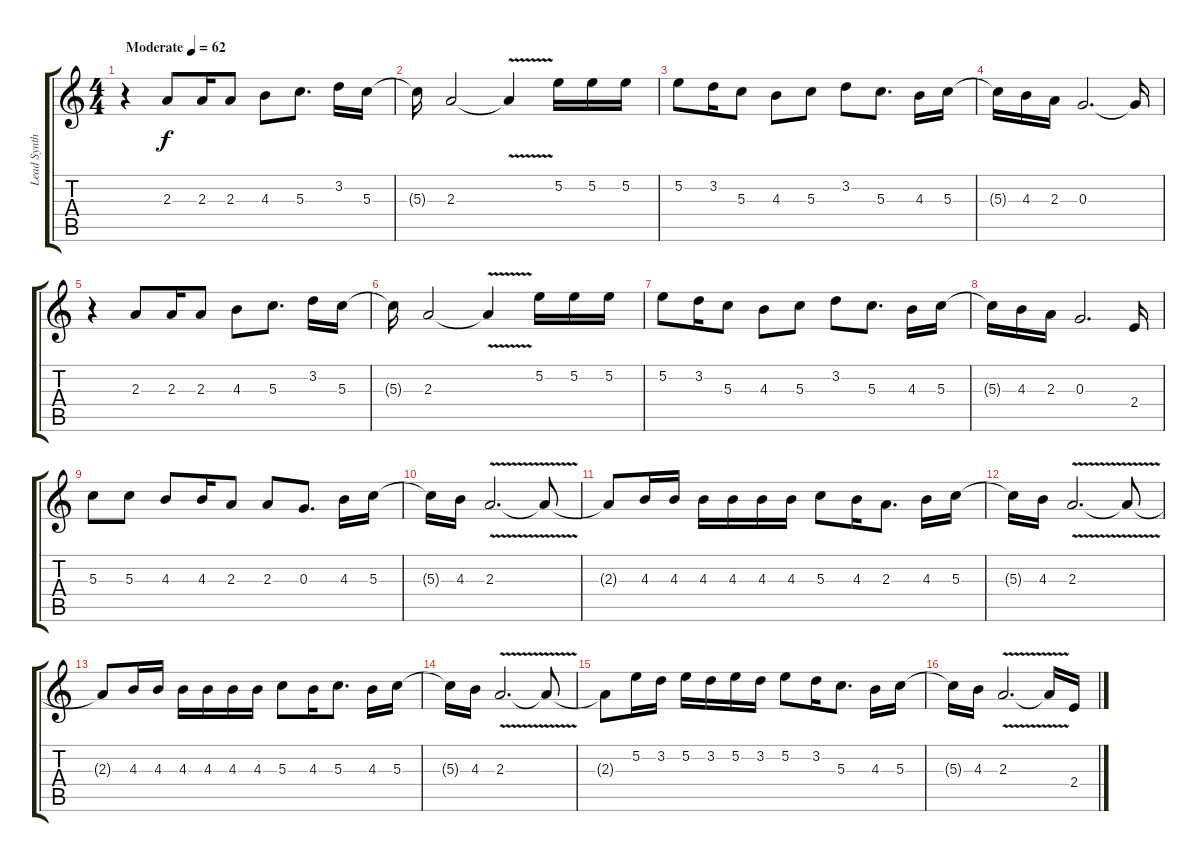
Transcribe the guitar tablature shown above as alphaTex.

\track ("Lead Synth" "Lead Synth") {instrument overdrivenguitar}
\staff {score tabs}
\tuning (E4 B3 G3 D3 A2 E2) {hide}
\ts (4 4)
\tempo (62 "Moderate")
\clef g2
\ks c
r.4{dy f instrument overdrivenguitar} 2.3.8 2.3.16 2.3.8 4.3.8 5.3.8{d} 3.2.16 5.3.16 |
5.3{t}.16 2.3.2 2.3{v t}.4 5.2.16 5.2.16 5.2.16 |
5.2.8 3.2.16 5.3.8 4.3.8 5.3.8 3.2.8 5.3.8{d} 4.3.16 5.3.16 |
5.3{t}.16 4.3.16 2.3.16 0.3.2{d} 0.3{t}.16 |
r.4 2.3.8 2.3.16 2.3.8 4.3.8 5.3.8{d} 3.2.16 5.3.16 |
5.3{t}.16 2.3.2 2.3{v t}.4 5.2.16 5.2.16 5.2.16 |
5.2.8 3.2.16 5.3.8 4.3.8 5.3.8 3.2.8 5.3.8{d} 4.3.16 5.3.16 |
5.3{t}.16 4.3.16 2.3.16 0.3.2{d} 2.4.16 |
5.3.8 5.3.8 4.3.8 4.3.16 2.3.8 2.3.8 0.3.8{d} 4.3.16 5.3.16 |
5.3{t}.16 4.3.16 2.3{v}.2{d} 2.3{t}.8 |
2.3{t}.8 4.3.16 4.3.16 4.3.16 4.3.16 4.3.16 4.3.16 5.3.8 4.3.16 2.3.8{d} 4.3.16 5.3.16 |
5.3{t}.16 4.3.16 2.3{v}.2{d} 2.3{t}.8 |
2.3{t}.8 4.3.16 4.3.16 4.3.16 4.3.16 4.3.16 4.3.16 5.3.8 4.3.16 5.3.8{d} 4.3.16 5.3.16 |
5.3{t}.16 4.3.16 2.3{v}.2{d} 2.3{t}.8 |
2.3{t}.8 5.2.16 3.2.16 5.2.16 3.2.16 5.2.16 3.2.16 5.2.8 3.2.16 5.3.8{d} 4.3.16 5.3.16 |
5.3{t}.16 4.3.16 2.3{v}.2{d} 2.3{t}.16 2.4.16
